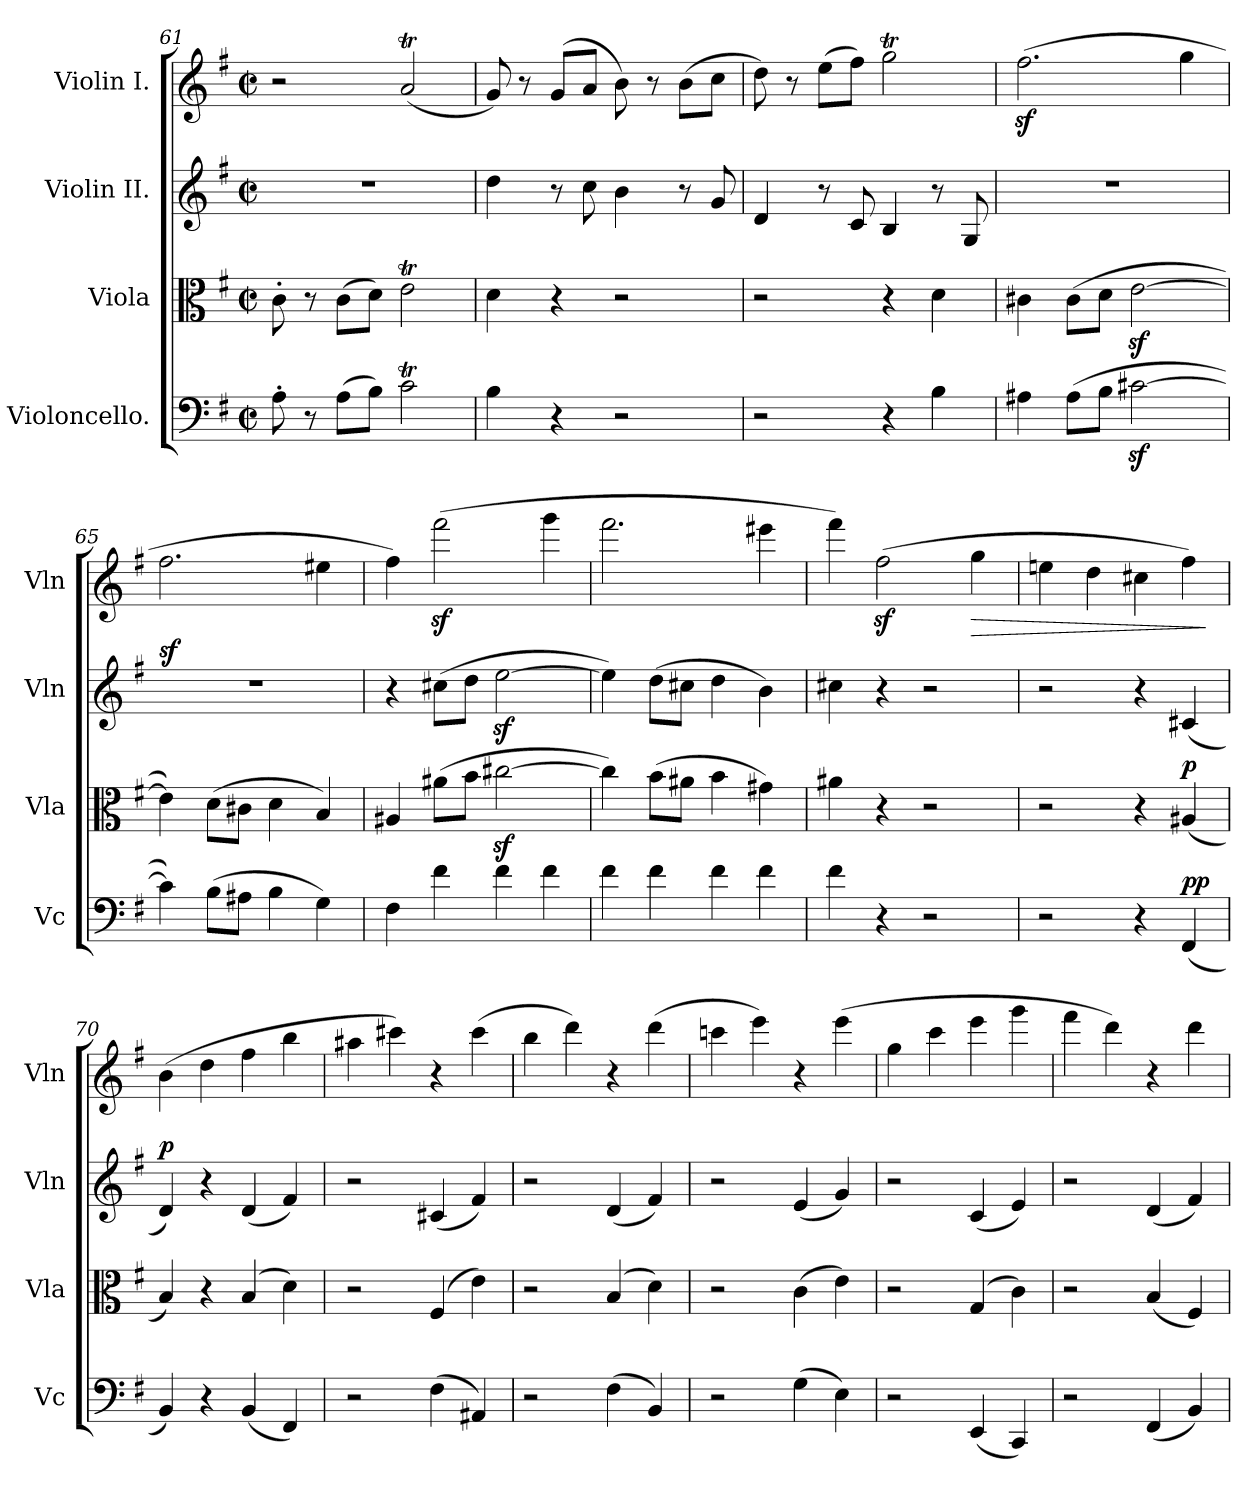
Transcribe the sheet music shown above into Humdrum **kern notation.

**kern	**dynam	**kern	**dynam	**kern	**dynam	**kern	**dynam
*part4	*part4	*part3	*part3	*part2	*part2	*part1	*part1
*staff4	*staff4	*staff3	*staff3	*staff2	*staff2	*staff1	*staff1
*I"Violoncello.	*	*I"Viola	*	*I"Violin II.	*	*I"Violin I.	*
*I'Vc	*	*I'Vla	*	*I'Vln	*	*I'Vln	*
*clefF4	*	*clefC3	*	*clefG2	*	*clefG2	*
*k[f#]	*	*k[f#]	*	*k[f#]	*	*k[f#]	*
*M2/2	*	*M2/2	*	*M2/2	*	*M2/2	*
*met(c|)	*	*met(c|)	*	*met(c|)	*	*met(c|)	*
=61	=61	=61	=61	=61	=61	=61	=61
8A'	.	8c'	.	1r	.	2r	.
8r	.	8r	.	.	.	.	.
(8AL	.	(8cL	.	.	.	.	.
8BJ)	.	8dJ)	.	.	.	.	.
2cT	.	2eT	.	.	.	(2aT	.
=62	=62	=62	=62	=62	=62	=62	=62
4B	.	4d	.	4dd	.	8g)	.
.	.	.	.	.	.	8r	.
4r	.	4r	.	8r	.	(8gL	.
.	.	.	.	8cc	.	8aJ	.
2r	.	2r	.	4b	.	8b)	.
.	.	.	.	.	.	8r	.
.	.	.	.	8r	.	(8bL	.
.	.	.	.	8g	.	8ccJ	.
=63	=63	=63	=63	=63	=63	=63	=63
2r	.	2r	.	4d	.	8dd)	.
.	.	.	.	.	.	8r	.
.	.	.	.	8r	.	(8eeL	.
.	.	.	.	8c	.	8ff#J)	.
4r	.	4r	.	4B	.	2ggT	.
4B	.	4d	.	8r	.	.	.
.	.	.	.	8G	.	.	.
=64	=64	=64	=64	=64	=64	=64	=64
4A#X	.	4c#X	.	1r	.	(2.ff#z	.
(8A#L	.	(8c#L	.	.	.	.	.
8BJ	.	8dJ	.	.	.	.	.
[2c#Xz	.	[2ez	.	.	.	.	.
.	.	.	.	.	.	4gg	.
=65	=65	=65	=65	=65	=65	=65	=65
!	!	!	!	!	!LO:DY:a	!	!
4c#])	.	4e])	.	1r	sf	2.ff#	.
(8BL	.	(8dL	.	.	.	.	.
8A#XJ	.	8c#XJ	.	.	.	.	.
4B	.	4d	.	.	.	.	.
4G)	.	4B)	.	.	.	4ee#X	.
=66	=66	=66	=66	=66	=66	=66	=66
4F#	.	4A#X	.	4r	.	4ff#)	.
4f#	.	(8a#XL	.	(8cc#XL	.	(2fff#z	.
.	.	8bJ	.	8ddJ	.	.	.
4f#	.	[2cc#Xz	.	[2eez	.	.	.
4f#	.	.	.	.	.	4ggg	.
=67	=67	=67	=67	=67	=67	=67	=67
4f#	.	4cc#])	.	4ee])	.	2.fff#	.
4f#	.	(8bL	.	(8ddL	.	.	.
.	.	8a#XJ	.	8cc#XJ	.	.	.
4f#	.	4b	.	4dd	.	.	.
4f#	.	4g#X)	.	4b)	.	4eee#X	.
=68	=68	=68	=68	=68	=68	=68	=68
4f#	.	4a#X	.	4cc#X	.	4fff#)	.
4r	.	4r	.	4r	.	(2ff#z	.
2r	.	2r	.	2r	.	.	.
!	!	!	!	!	!	!	!LO:HP:b
.	.	.	.	.	.	4gg	>
=69	=69	=69	=69	=69	=69	=69	=69
2r	.	2r	.	2r	.	4een	.
.	.	.	.	.	.	4dd	.
4r	.	4r	.	4r	.	4cc#X	.
!	!LO:DY:a	!	!LO:DY:a	!	!	!	!
(4FF#	pp	(4A#X	p	(4c#X	.	4ff#)	.
.	.	.	.	.	.	.	]
=70	=70	=70	=70	=70	=70	=70	=70
!	!	!	!	!	!LO:DY:a	!	!
4BB)	.	4B)	.	4d)	p	(4b	.
4r	.	4r	.	4r	.	4dd	.
(4BB	.	(4B	.	(4d	.	4ff#	.
4FF#)	.	4d)	.	4f#)	.	4bb	.
=71	=71	=71	=71	=71	=71	=71	=71
2r	.	2r	.	2r	.	4aa#X	.
.	.	.	.	.	.	4ccc#X)	.
(4F#	.	(4F#	.	(4c#X	.	4r	.
4AA#X)	.	4e)	.	4f#)	.	(4ccc#	.
=72	=72	=72	=72	=72	=72	=72	=72
2r	.	2r	.	2r	.	4bb	.
.	.	.	.	.	.	4ddd)	.
(4F#	.	(4B	.	(4d	.	4r	.
4BB)	.	4d)	.	4f#)	.	(4ddd	.
=73	=73	=73	=73	=73	=73	=73	=73
2r	.	2r	.	2r	.	4cccn	.
.	.	.	.	.	.	4eee)	.
(4G	.	(4c	.	(4e	.	4r	.
4E)	.	4e)	.	4g)	.	(4eee	.
=74	=74	=74	=74	=74	=74	=74	=74
2r	.	2r	.	2r	.	4gg	.
.	.	.	.	.	.	4ccc	.
(4EE	.	(4G	.	(4c	.	4eee	.
4CC)	.	4c)	.	4e)	.	4ggg	.
=75	=75	=75	=75	=75	=75	=75	=75
2r	.	2r	.	2r	.	4fff#	.
.	.	.	.	.	.	4ddd)	.
(4FF#	.	(4B	.	(4d	.	4r	.
4BB)	.	4F#)	.	4f#)	.	4ddd	.
=	=	=	=	=	=	=	=
*-	*-	*-	*-	*-	*-	*-	*-
